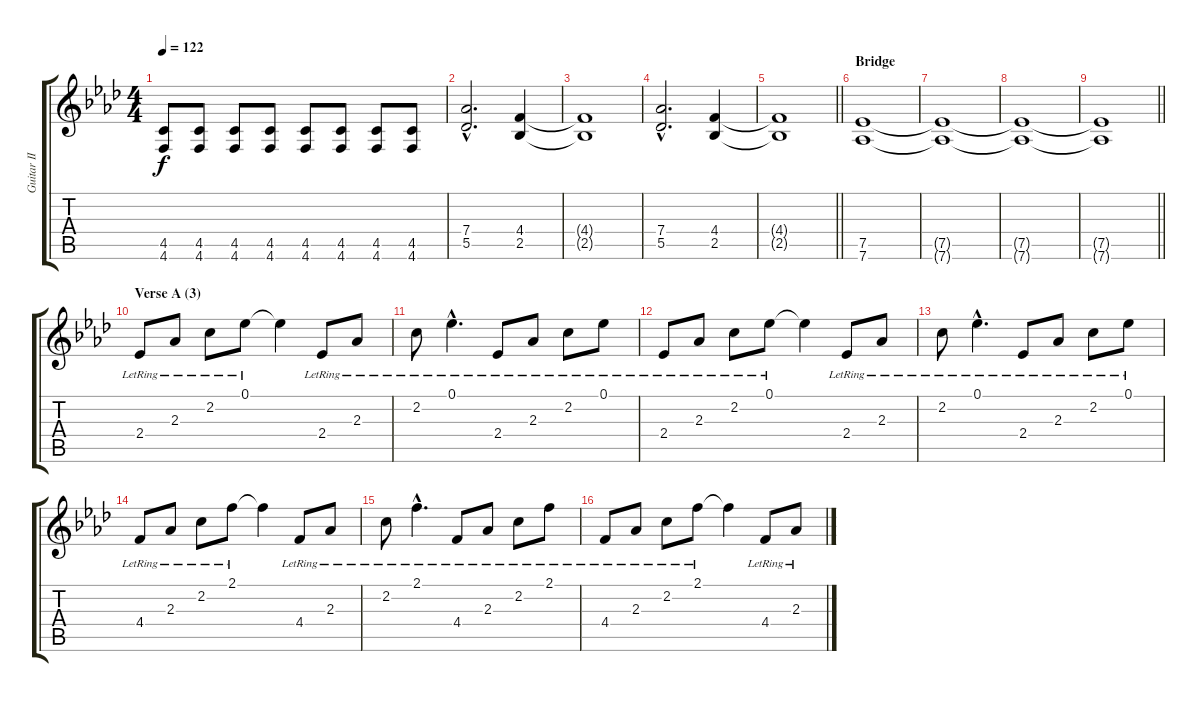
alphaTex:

\track ("Guitar II" "Guitar II") {instrument distortionguitar}
\staff {score tabs}
\tuning (Eb4 Bb3 Gb3 Db3 Ab2 Db2) {hide}
\ts (4 4)
\tempo 122
\clef g2
\ks ab
(4.5 4.6).8{dy f} (4.5 4.6).8 (4.5 4.6).8 (4.5 4.6).8 (4.5 4.6).8 (4.5 4.6).8 (4.5 4.6).8 (4.5 4.6).8 |
(7.4{hac} 5.5{hac}).2{d} (4.4 2.5).4 |
(4.4{t} 2.5{t}).1 |
(7.4{hac} 5.5{hac}).2{d} (4.4 2.5).4 |
\barLineRight lightlight
(4.4{t} 2.5{t}).1 |
\section ("" "Bridge")
(7.5 7.6).1 |
(7.5{t} 7.6{t}).1 |
(7.5{t} 7.6{t}).1 |
\barLineRight lightlight
(7.5{t} 7.6{t}).1 |
\section ("" "Verse A (3)")
2.4{lr}.8{instrument electricguitarclean} 2.3{lr}.8 2.2{lr}.8 0.1{lr}.8 0.1{t}.4 2.4{lr}.8 2.3{lr}.8 |
2.2{lr}.8 0.1{hac lr}.4{d} 2.4{lr}.8 2.3{lr}.8 2.2{lr}.8 0.1{lr}.8 |
2.4{lr}.8 2.3{lr}.8 2.2{lr}.8 0.1{lr}.8 0.1{t}.4 2.4{lr}.8 2.3{lr}.8 |
2.2{lr}.8 0.1{hac lr}.4{d} 2.4{lr}.8 2.3{lr}.8 2.2{lr}.8 0.1{lr}.8 |
4.4{lr}.8 2.3{lr}.8 2.2{lr}.8 2.1{lr}.8 2.1{t}.4 4.4{lr}.8 2.3{lr}.8 |
2.2{lr}.8 2.1{hac lr}.4{d} 4.4{lr}.8 2.3{lr}.8 2.2{lr}.8 2.1{lr}.8 |
4.4{lr}.8 2.3{lr}.8 2.2{lr}.8 2.1{lr}.8 2.1{t}.4 4.4{lr}.8 2.3{lr}.8
